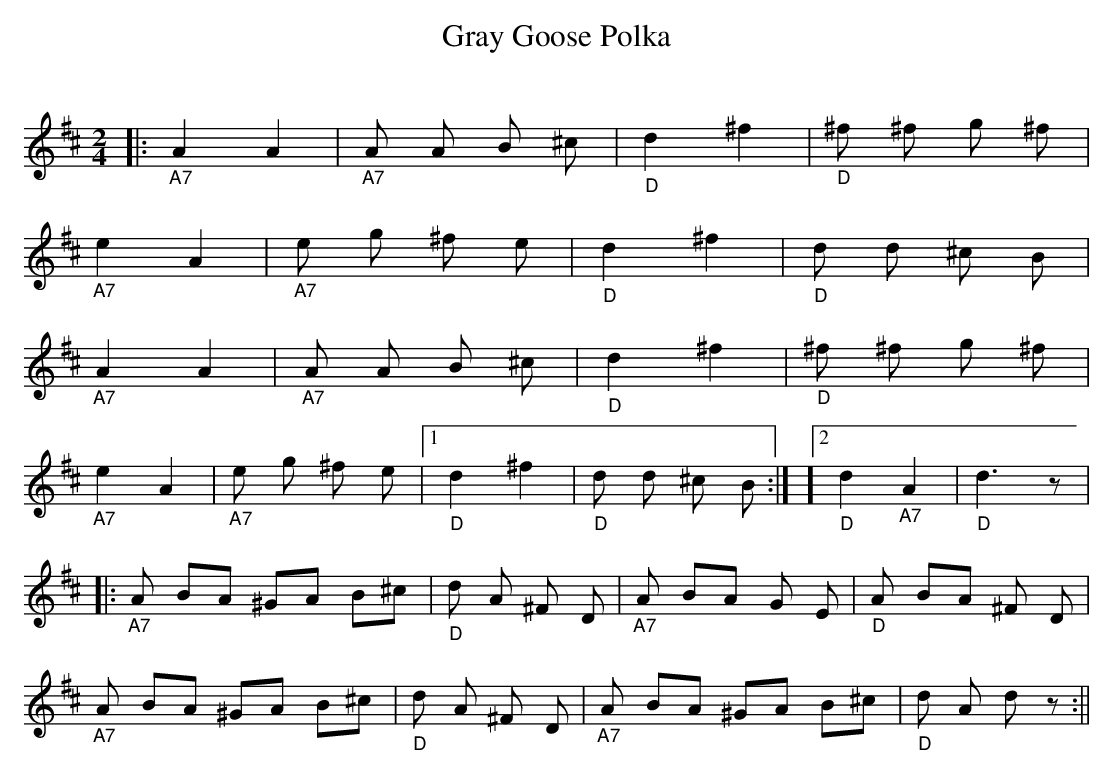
X:1
T:  Gray Goose Polka
C:
K:D
M:2/4
|: "_A7" A2 A2 | "_A7" A A B ^c | "_D" d2 ^f2 | "_D" ^f ^f g ^f |
 "_A7" e2 A2 | "_A7" e g ^f e | "_D" d2 ^f2 | "_D" d d ^c B |
"_A7" A2 A2 | "_A7" A A B ^c | "_D" d2 ^f2 | "_D" ^f ^f g ^f |
 "_A7" e2 A2 | "_A7" e g ^f e | [1 "_D" d2 ^f2 | "_D" d d ^c B :| ] [2 "_D" d2 "_A7" A2 | "_D" d3 z | ]|:
 "_A7" A BA ^GA B^c | "_D" d A ^F D | "_A7" A BA G E | "_D" A BA ^F D |
"_A7" A BA ^GA B^c | "_D" d A ^F D | "_A7" A BA ^GA B^c | "_D" d A d z :||
